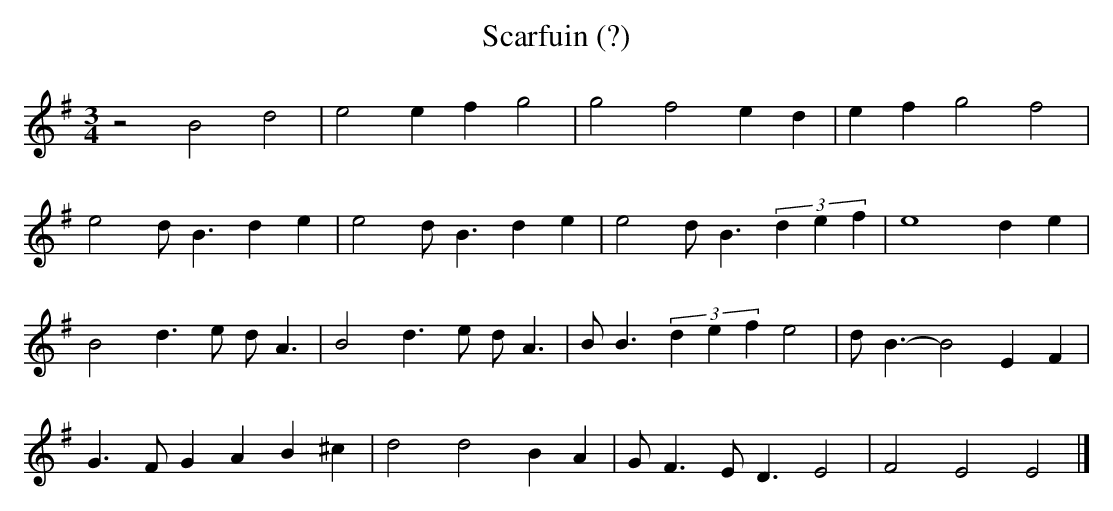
X:1
T:Scarfuin (?)
M:3/4
L:1/4
K:Em
z2 B2 d2|e2 ef g2|g2 f2 ed|ef g2 f2|
e2 d<B de|e2 d<B de|e2 d<B (3def|e4 de|
B2 d>e d<A|B2 d>e d<A|B<B (3def e2|d<B-B2 EF|
G>F GA B^c|d2 d2 BA|G<F E<D E2|F2 E2 E2|]
